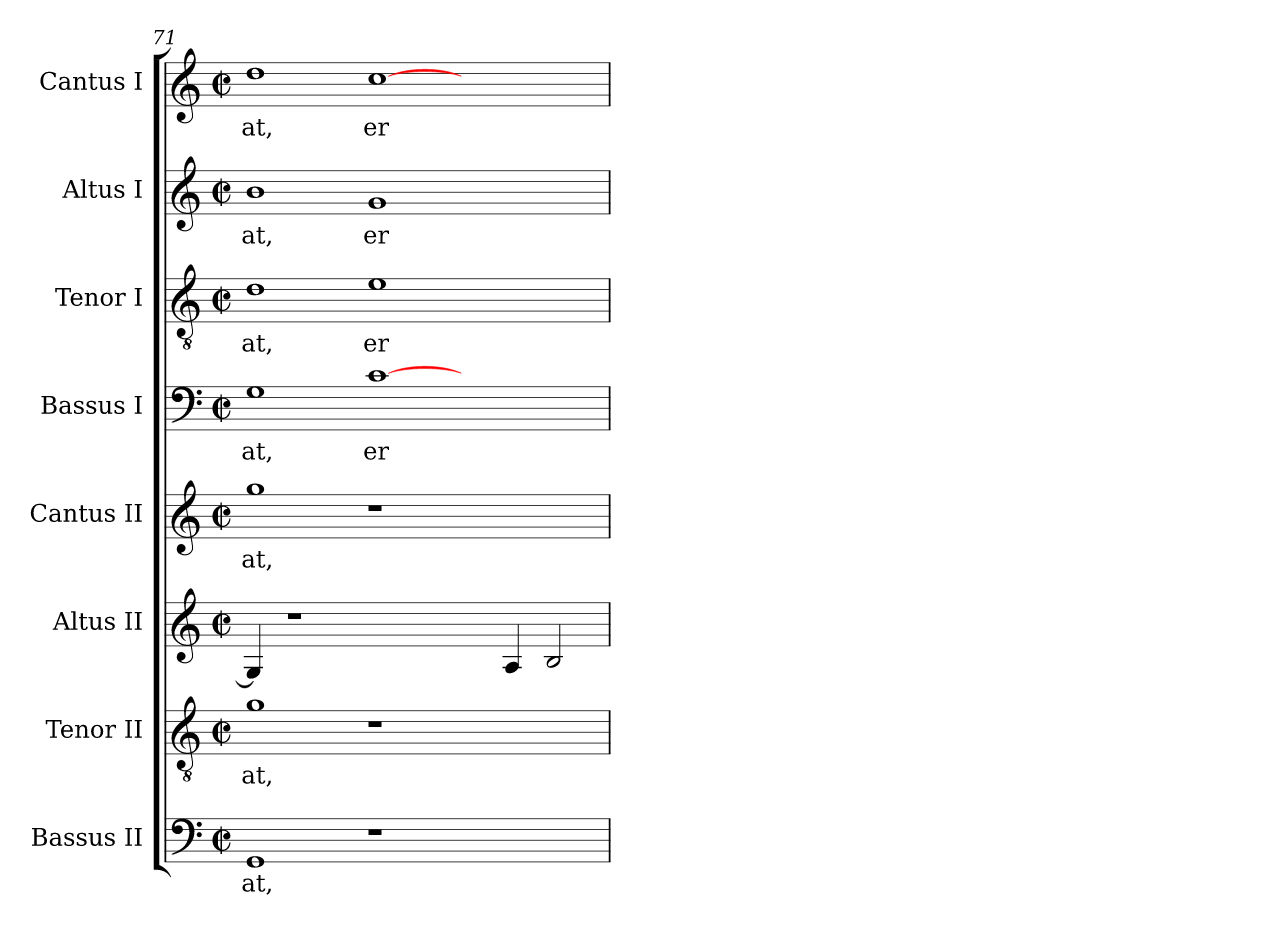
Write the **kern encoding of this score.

**kern	**text	**kern	**text	**kern	**kern	**text	**kern	**text	**kern	**text	**kern	**text	**kern	**text
*part8	*part8	*part7	*part7	*part6	*part5	*part5	*part4	*part4	*part3	*part3	*part2	*part2	*part1	*part1
*staff8	*staff8	*staff7	*staff7	*staff6	*staff5	*staff5	*staff4	*staff4	*staff3	*staff3	*staff2	*staff2	*staff1	*staff1
*I"Bassus II	*	*I"Tenor II	*	*I"Altus II	*I"Cantus II	*	*I"Bassus I	*	*I"Tenor I	*	*I"Altus I	*	*I"Cantus I	*
!!LO:LB:g=z
*clefF4	*	*clefGv2	*	*clefG2	*clefG2	*	*clefF4	*	*clefGv2	*	*clefG2	*	*clefG2	*
*M2/2	*	*M2/2	*	*M2/2	*M2/2	*	*M2/2	*	*M2/2	*	*M2/2	*	*M2/2	*
*met(c|)	*	*met(c|)	*	*met(c|)	*met(c|)	*	*met(c|)	*	*met(c|)	*	*met(c|)	*	*met(c|)	*
=71	=71	=71	=71	=71	=71	=71	=71	=71	=71	=71	=71	=71	=71	=71
!	!LO:LY:b:cj	!	!LO:LY:b:cj	!	!	!LO:LY:b:cj	!	!LO:LY:b:cj	!	!LO:LY:b:cj	!	!LO:LY:b:cj	!	!LO:LY:b:cj
1GG	at,	1g	at,	4G/]	1gg	at,	1G	-at,	1d	at,	1b	at,	1dd	-at,
!	!	!	!	!LO:N:vis=1	!	!	!	!	!	!	!	!	!	!
.	.	.	.	0r	.	.	.	.	.	.	.	.	.	.
!LO:N:vis=1	!	!LO:N:vis=1	!	!	!LO:N:vis=1	!	!	!LO:LY:b:cj	!	!LO:LY:b:cj	!	!LO:LY:b:cj	!	!LO:LY:b:cj
0r	.	0r	.	.	0r	.	[>1c	er	1e	er-	1g	er-	[>1cc	er
.	.	.	.	.	.	.	1ryy	.	1ryy	.	1ryy	.	1ryy	.
.	.	.	.	4A/	.	.	.	.	.	.	.	.	.	.
.	.	.	.	2B/	.	.	.	.	.	.	.	.	.	.
=	=	=	=	=	=	=	=	=	=	=	=	=	=	=
*-	*-	*-	*-	*-	*-	*-	*-	*-	*-	*-	*-	*-	*-	*-
